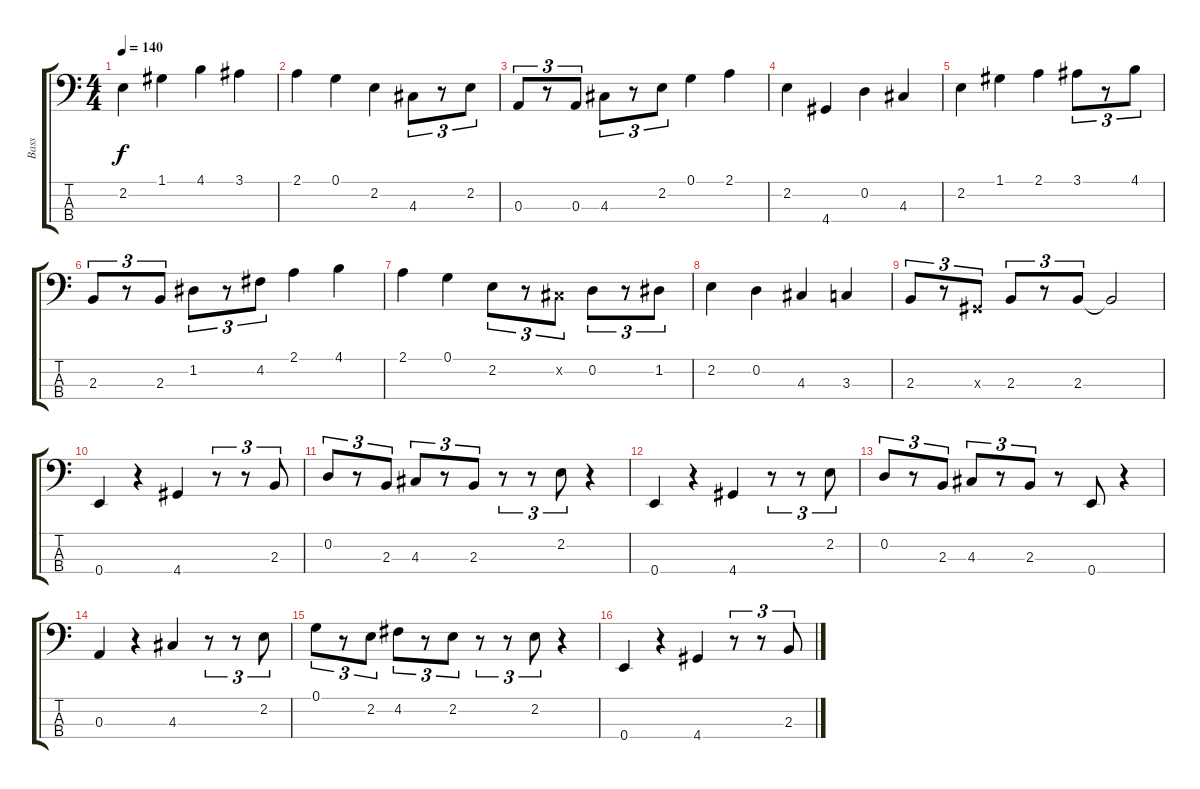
\track ("Bass" "Bass") {instrument electricbassfinger}
\staff {score tabs}
\tuning (G2 D2 A1 E1) {hide}
\ts (4 4)
\tempo 140
\clef f4
\ks c
2.2.4{dy f} 1.1.4 4.1.4 3.1.4 |
2.1.4 0.1.4 2.2.4 4.3.8{tu (3 2)} r.8{tu (3 2)} 2.2.8{tu (3 2)} |
0.3.8{tu (3 2)} r.8{tu (3 2)} 0.3.8{tu (3 2)} 4.3.8{tu (3 2)} r.8{tu (3 2)} 2.2.8{tu (3 2)} 0.1.4 2.1.4 |
2.2.4 4.4.4 0.2.4 4.3.4 |
2.2.4 1.1.4 2.1.4 3.1.8{tu (3 2)} r.8{tu (3 2)} 4.1.8{tu (3 2)} |
2.3.8{tu (3 2)} r.8{tu (3 2)} 2.3.8{tu (3 2)} 1.2.8{tu (3 2)} r.8{tu (3 2)} 4.2.8{tu (3 2)} 2.1.4 4.1.4 |
2.1.4 0.1.4 2.2.8{tu (3 2)} r.8{tu (3 2)} -1.2{x}.8{tu (3 2)} 0.2.8{tu (3 2)} r.8{tu (3 2)} 1.2.8{tu (3 2)} |
2.2.4 0.2.4 4.3.4 3.3.4 |
2.3.8{tu (3 2)} r.8{tu (3 2)} -1.3{x}.8{tu (3 2)} 2.3.8{tu (3 2)} r.8{tu (3 2)} 2.3.8{tu (3 2)} 2.3{t}.2 |
0.4.4 r.4 4.4.4 r.8{tu (3 2)} r.8{tu (3 2)} 2.3.8{tu (3 2)} |
0.2.8{tu (3 2)} r.8{tu (3 2)} 2.3.8{tu (3 2)} 4.3.8{tu (3 2)} r.8{tu (3 2)} 2.3.8{tu (3 2)} r.8{tu (3 2)} r.8{tu (3 2)} 2.2.8{tu (3 2)} r.4 |
0.4.4 r.4 4.4.4 r.8{tu (3 2)} r.8{tu (3 2)} 2.2.8{tu (3 2)} |
0.2.8{tu (3 2)} r.8{tu (3 2)} 2.3.8{tu (3 2)} 4.3.8{tu (3 2)} r.8{tu (3 2)} 2.3.8{tu (3 2)} r.8 0.4.8 r.4 |
0.3.4 r.4 4.3.4 r.8{tu (3 2)} r.8{tu (3 2)} 2.2.8{tu (3 2)} |
0.1.8{tu (3 2)} r.8{tu (3 2)} 2.2.8{tu (3 2)} 4.2.8{tu (3 2)} r.8{tu (3 2)} 2.2.8{tu (3 2)} r.8{tu (3 2)} r.8{tu (3 2)} 2.2.8{tu (3 2)} r.4 |
0.4.4 r.4 4.4.4 r.8{tu (3 2)} r.8{tu (3 2)} 2.3.8{tu (3 2)}
